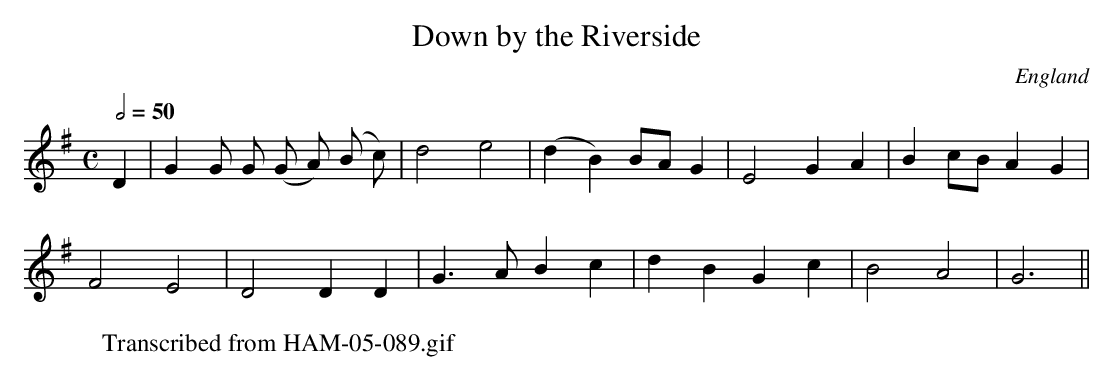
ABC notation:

X:1
T:Down by the Riverside
O:England
M:C
L:1/8
Q:1/2=50
K:G
D2|G2 G G (G A) (B c)|d4e4|(d2B2) BAG2|E4 G2A2|B2cB A2G2|
F4E4|D4 D2D2|G3A B2c2|d2B2 G2c2|B4A4|G6||
W:Transcribed from HAM-05-089.gif
